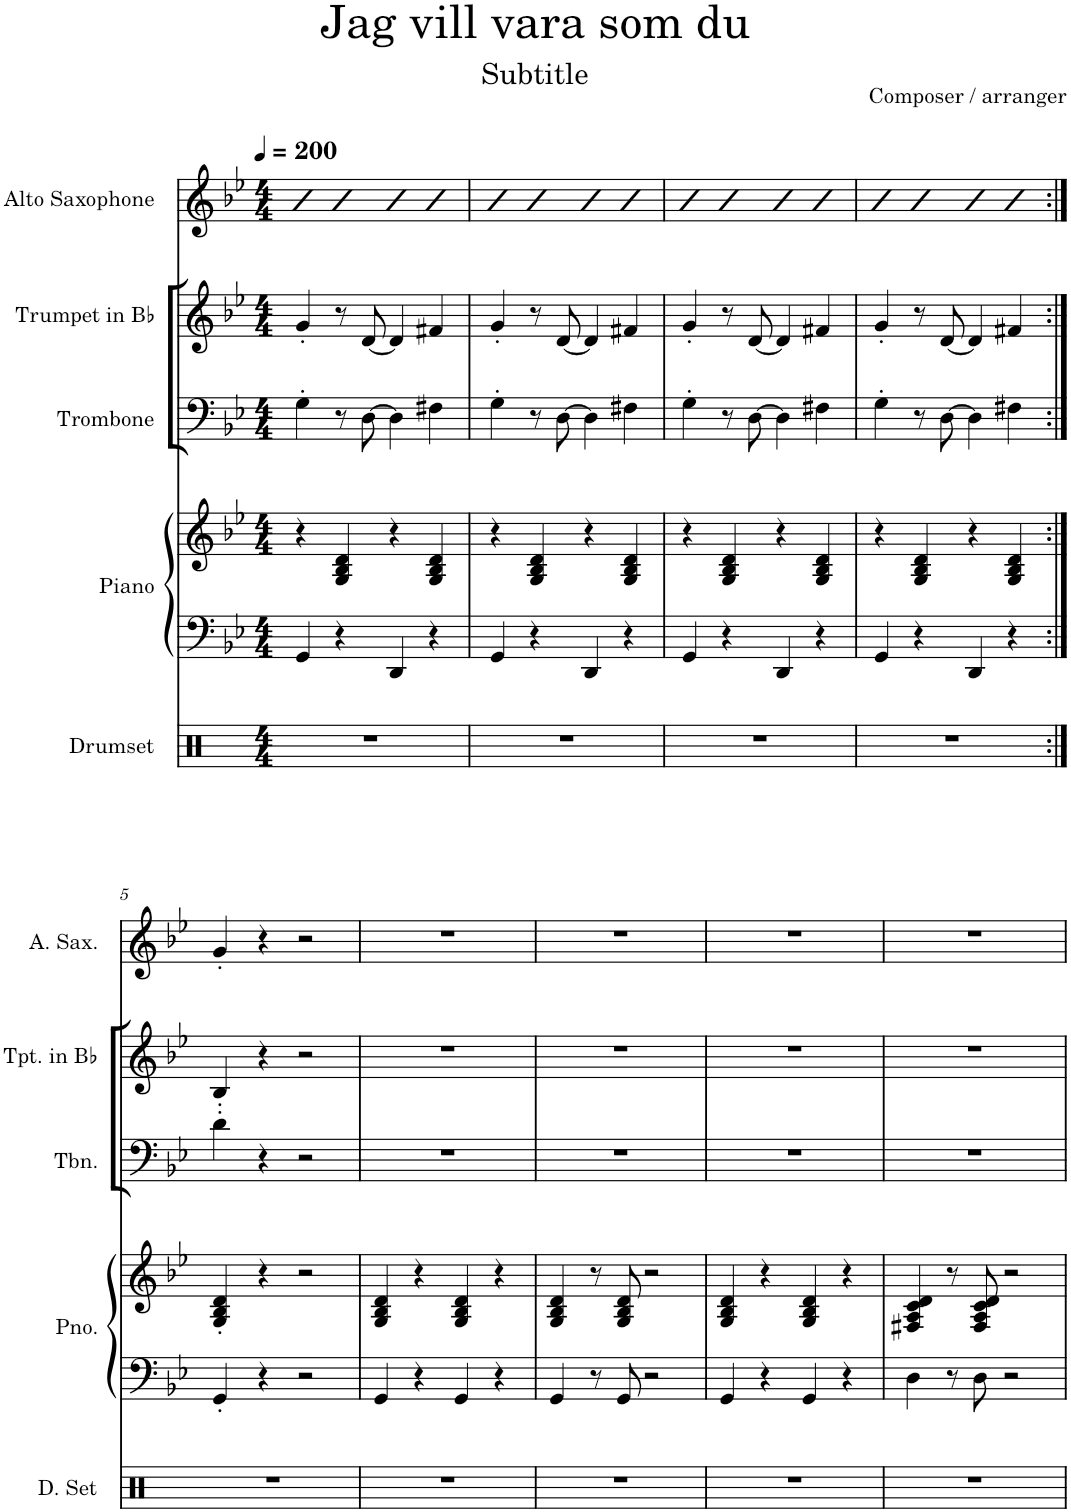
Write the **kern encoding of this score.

**kern	**kern	**kern	**kern	**kern	**kern
*part5	*part4	*part4	*part3	*part2	*part1
*staff6	*staff5	*staff4	*staff3	*staff2	*staff1
*I"Drumset	*I"Piano	*	*I"Trombone	*I"Trumpet in Bb	*I"Alto Saxophone
*I'D. Set	*I'Pno.	*	*I'Tbn.	*I'Tpt. in Bb	*I'A. Sax.
*clefX	*clefF4	*clefG2	*clefF4	*clefG2	*clefG2
*	*	*	*	*Trd1c2	*Trd5c9
*k[]	*k[b-e-]	*k[b-e-]	*k[b-e-]	*k[b-e-]	*k[b-e-]
*M4/4	*M4/4	*M4/4	*M4/4	*M4/4	*M4/4
*MM200	*MM200	*MM200	*MM200	*MM200	*MM200
=1	=1	=1	=1	=1	=1
1r	4GG/	4r	4G'\	4g'/	4b-
.	4r	4G/ 4B-/ 4d/	8r	8r	4b-
.	.	.	[8D\	[8d/	.
.	4DD/	4r	4D\]	4d/]	4b-
.	4r	4G/ 4B-/ 4d/	4F#X\	4f#X/	4b-
=2	=2	=2	=2	=2	=2
1r	4GG/	4r	4G'\	4g'/	4b-
.	4r	4G/ 4B-/ 4d/	8r	8r	4b-
.	.	.	[8D\	[8d/	.
.	4DD/	4r	4D\]	4d/]	4b-
.	4r	4G/ 4B-/ 4d/	4F#X\	4f#X/	4b-
=3	=3	=3	=3	=3	=3
1r	4GG/	4r	4G'\	4g'/	4b-
.	4r	4G/ 4B-/ 4d/	8r	8r	4b-
.	.	.	[8D\	[8d/	.
.	4DD/	4r	4D\]	4d/]	4b-
.	4r	4G/ 4B-/ 4d/	4F#X\	4f#X/	4b-
=4	=4	=4	=4	=4	=4
1r	4GG/	4r	4G'\	4g'/	4b-
.	4r	4G/ 4B-/ 4d/	8r	8r	4b-
.	.	.	[8D\	[8d/	.
.	4DD/	4r	4D\]	4d/]	4b-
.	4r	4G/ 4B-/ 4d/	4F#X\	4f#X/	4b-
!!LO:LB:g=z
=5:|!	=5:|!	=5:|!	=5:|!	=5:|!	=5:|!
1r	4GG'/	4G/' 4B-/' 4d/'	4d'\	4B-'/	4g'/
.	4r	4r	4r	4r	4r
.	2r	2r	2r	2r	2r
=6	=6	=6	=6	=6	=6
1r	4GG/	4G/ 4B-/ 4d/	1r	1r	1r
.	4r	4r	.	.	.
.	4GG/	4G/ 4B-/ 4d/	.	.	.
.	4r	4r	.	.	.
=7	=7	=7	=7	=7	=7
1r	4GG/	4G/ 4B-/ 4d/	1r	1r	1r
.	8r	8r	.	.	.
.	8GG/	8G/ 8B-/ 8d/	.	.	.
.	2r	2r	.	.	.
=8	=8	=8	=8	=8	=8
1r	4GG/	4G/ 4B-/ 4d/	1r	1r	1r
.	4r	4r	.	.	.
.	4GG/	4G/ 4B-/ 4d/	.	.	.
.	4r	4r	.	.	.
=9	=9	=9	=9	=9	=9
1r	4D\	4F#X/ 4A/ 4c/ 4d/	1r	1r	1r
.	8r	8r	.	.	.
.	8D\	8F#/ 8A/ 8c/ 8d/	.	.	.
.	2r	2r	.	.	.
=	=	=	=	=	=
*-	*-	*-	*-	*-	*-
